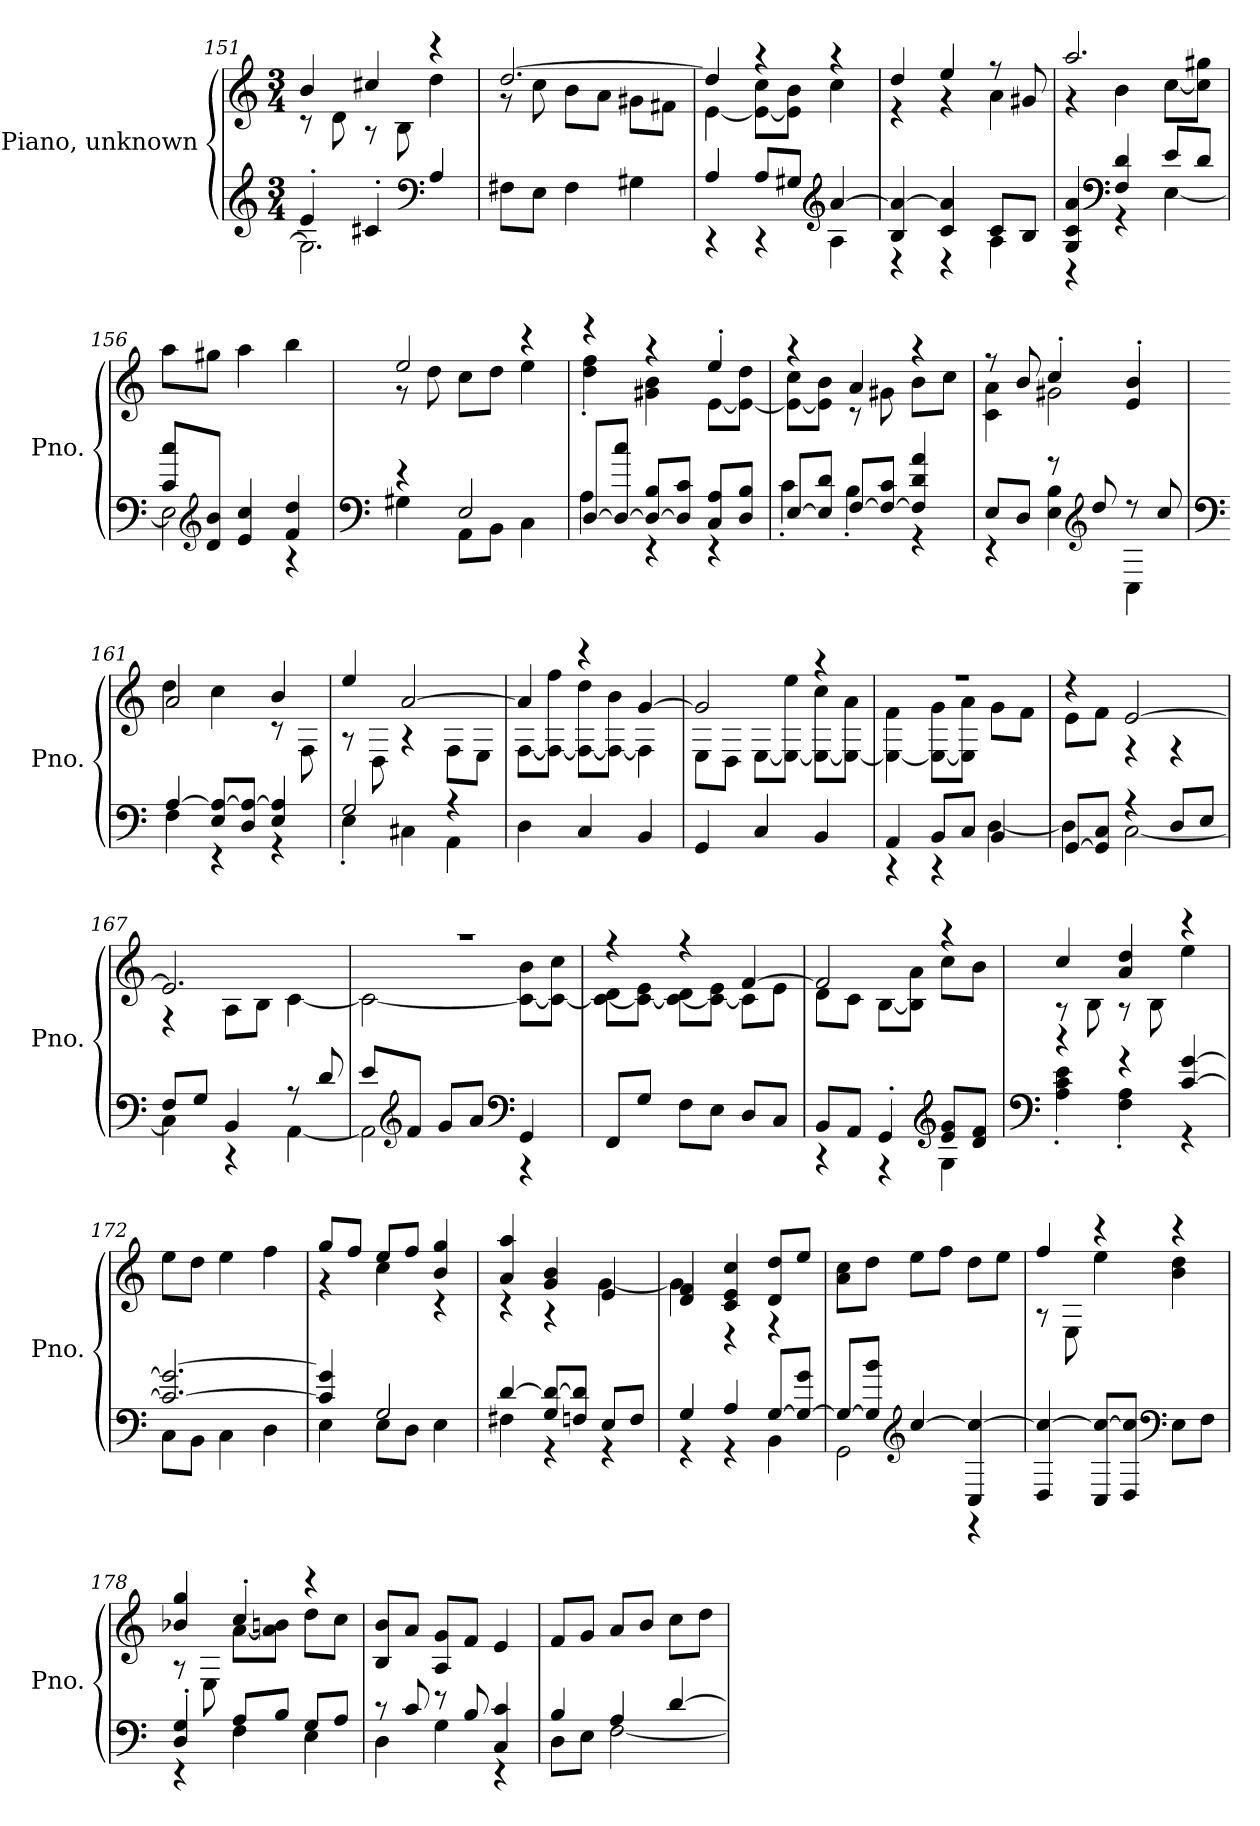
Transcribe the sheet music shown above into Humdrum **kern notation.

**kern	**kern
*part1	*part1
*staff2	*staff1
*I"Piano, unknown	*
*I'Pno.	*
*clefG2	*clefG2
*k[]	*k[]
*M3/4	*M3/4
=151	=151
*^	*^
4e'/	2.G\]	4b/	8r
.	.	.	8d\
4c#X'/	.	4cc#X/	8r
.	.	.	8B\
*clefF4	*	*	*
4A/	.	4r	4dd\
*v	*v	*	*
=152	=152	=152
8F#X\L	[2.dd/	8r
8E\J	.	8cc\
4F#\	.	8b\L
.	.	8a\J
4G#X\	.	8g#X\L
.	.	8f#X\J
=153	=153	=153
*^	*	*
4A/	4r	4dd/]	[4e\
8A/L	4r	4r	8e\_ 8cc\L
8G#X/J	.	.	8e\] 8b\J
*clefG2	*	*	*
[4a/	4A\	4r	4cc\
=154	=154	=154	=154
4B/ 4a/_	4r	4dd/	4r
4c/ 4a/]	4r	4ee/	4r
8c/L	4A\	8r	4a\
8B/J	.	8g#X/	.
!!LO:PB:g=z	!!
=155	=155	=155	=155
4G/ 4c/ 4a/	4r	2.aa/	4r
*clefF4	*	*	*
4F/ 4d/	4r	.	4b\
8e/L	[4E\	.	[8cc\L
8d/J	.	.	8cc\] 8gg#X\J
*	*	*v	*v
=156	=156	=156
8c/ 8cc/L	2E\]	8aa\L
*clefG2	*	*
8d/ 8b/J	.	8gg#X\J
4e/ 4cc/	.	4aa\
4f/ 4dd/	4r	4bb\
=157	=157	=157
*clefF4	*	*
*	*	*^
4r	4G#X\	2ee/	8r
.	.	.	8dd\
2E/	8AA\L	.	8cc\L
.	8BB\J	.	8dd\J
.	4C\	4r	4ee\
=158	=158	=158	=158
[8D/L	4A\	4r	4dd\' 4ff\'
8D/_ 8cc/J	.	.	.
8D/_ 8B/L	4r	4r	4g#X\ 4b\
8D/] 8c/J	.	.	.
8C/ 8A/L	4r	4ee'/	[8e\L
8D/ 8B/J	.	.	8e\_ 8dd\J
=159	=159	=159	=159
[8E/L	4c'\	4r	8e\_ 8cc\L
8E/] 8d/J	.	.	8e\] 8b\J
[8F/L	4B'\	4a/	8r
8F/_ 8c/J	.	.	8g#X\
4F/] 4d/ 4a/	4r	4r	8b\L
.	.	.	8cc\J
!!LO:LB:g=z	!!
=160	=160	=160	=160
8E/L	4r	8r	4c\ 4a\
8D/J	.	8b/	.
8r	4E\ 4B\	4cc'/	2g#X\
*clefG2	*	*	*
8dd/	.	.	.
8r	4C\	4e/' 4b/'	.
8cc/	.	.	.
=161	=161	=161	=161
*clefF4	*	*	*
[4A/	4F\	2a/	4dd\
8E/ 8A/_L	4r	.	4cc\
8D/ 8A/_J	.	.	.
4E/ 4A/]	4r	4b/	8r
.	.	.	8F\
=162	=162	=162	=162
2G/	4E'\	4ee/	8r
.	.	.	8D\
.	4C#X\	[2a/	4r
4r	4AA\	.	8F\L
.	.	.	8E\J
*v	*v	*	*
=163	=163	=163
4D\	4a/]	[8F\L
.	.	8F\_ 8ff\J
4C/	4r	8F\_ 8dd\L
.	.	8F\_ 8b\J
4BB/	[4g/	4F\]
=164	=164	=164
4GG/	2g/]	8E\L
.	.	8D\J
4C/	.	[8E\L
.	.	8E\_ 8ee\J
4BB/	4r	8E\_ 8cc\L
.	.	8E\_ 8a\J
!!LO:LB:g=z	!!
=165	=165	=165
*^	*	*
4AA/	4r	2.r	4E\_ 4f\
8BB/L	4r	.	8E\_ 8g\L
8C/J	.	.	8E\] 8a\J
4BB/	[4D\	.	8g\L
.	.	.	8f\J
=166	=166	=166	=166
[8GG/L	4D\]	4r	8e\L
8GG/] 8C/J	.	.	8f\J
4r	[2C\	[2e/	4r
8D/L	.	.	4r
8E/J	.	.	.
=167	=167	=167	=167
8F/L	4C\]	2.e/]	4r
8G/J	.	.	.
4BB/	4r	.	8A\L
.	.	.	8B\J
8r	[4AA\	.	[4c\
8d/	.	.	.
=168	=168	=168	=168
8e/L	2AA\]	2.r	2c\_
*clefG2	*	*	*
8f/J	.	.	.
8g/L	.	.	.
8a/J	.	.	.
*clefF4	*	*	*
4GG/	4r	.	8c\_ 8b\L
.	.	.	8c\_ 8cc\J
*v	*v	*	*
=169	=169	=169
8FF/L	4r	8c\_ 8d\L
8G/J	.	8c\_ 8e\J
8F\L	4r	8c\_ 8d\L
8E\J	.	8c\_ 8e\J
8D/L	[4f/	8c\L]
8C/J	.	8e\J
!!LO:LB:g=z	!!
=170	=170	=170
*^	*	*
8BB/L	4r	2f/]	8d\L
8AA/J	.	.	8c\J
4GG'/	4r	.	[8B\L
.	.	.	8B\] 8a\J
*clefG2	*	*	*
8e/ 8g/L	4G\	4r	8cc\L
8d/ 8f/J	.	.	8b\J
=171	=171	=171	=171
*clefF4	*	*	*
4r	4A\' 4c\' 4e\'	4cc/	8r
.	.	.	8B\
4r	4F\' 4A\'	4a/ 4dd/	8r
.	.	.	8B\
[4c/ [4g/	4r	4r	4ee\
*	*	*v	*v
=172	=172	=172
2.c/_ 2.g/_	8C\L	8ee\L
.	8BB\J	8dd\J
.	4C\	4ee\
.	4D\	4ff\
=173	=173	=173
*	*	*^
4c/] 4g/]	4E\	8gg/L	4r
.	.	8ff/J	.
2G/	8E\L	8ee/L	4cc\
.	8D\J	8ff/J	.
.	4E\	4b/ 4gg/	4r
=174	=174	=174	=174
[4d/	4F#X\	4a/ 4aa/	4r
8G/ 8d/_L	4r	4g/ 4b/	4r
8Fn/ 8d/]J	.	.	.
8E/L	4r	4e/	[4g\
8F/J	.	.	.
=175	=175	=175	=175
4G/	4r	4d/ 4f/	4g\]
4A/	4r	4c/ 4e/ 4cc/	4r
[8G/L	4BB\	8d/ 8dd/L	4r
8G/_ 8g/J	.	8ee/J	.
*	*	*v	*v
!!LO:LB:g=z
=176	=176	=176
8G/L_	2GG\	8a\ 8cc\L
8G/] 8b/J	.	8dd\J
*clefG2	*	*
[4cc/	.	8ee\L
.	.	8ff\J
4C/ 4cc/_	4r	8dd\L
.	.	8ee\J
*v	*v	*
=177	=177
*	*^
4D/ 4cc/_	4ff/	8r
.	.	8E\
8C/ 8cc/_L	4r	4ee\
8D/ 8cc/]J	.	.
*clefF4	*	*
8E\L	4r	4b\ 4dd\
8F\J	.	.
=178	=178	=178
*^	*	*
4D/' 4G/'	4r	4b-X/ 4gg/	8r
.	.	.	8E\
8A/L	4F\	4cc'/	[8a\L
8B/J	.	.	8a\] 8bn\J
8G/L	4E\	4r	8dd\L
8A/J	.	.	8cc\J
*	*	*v	*v
=179	=179	=179
8r	4D\	8B/ 8b/L
8c/	.	8a/J
8r	4G\	8A/ 8g/L
8B/	.	8f/J
4C/ 4c/	4r	4e/
=180	=180	=180
4B/	8D\L	8f/L
.	8E\J	8g/J
4A/	[2F\	8a/L
.	.	8b/J
[4d/	.	8cc\L
.	.	8dd\J
*v	*v	*
=	=
*-	*-
